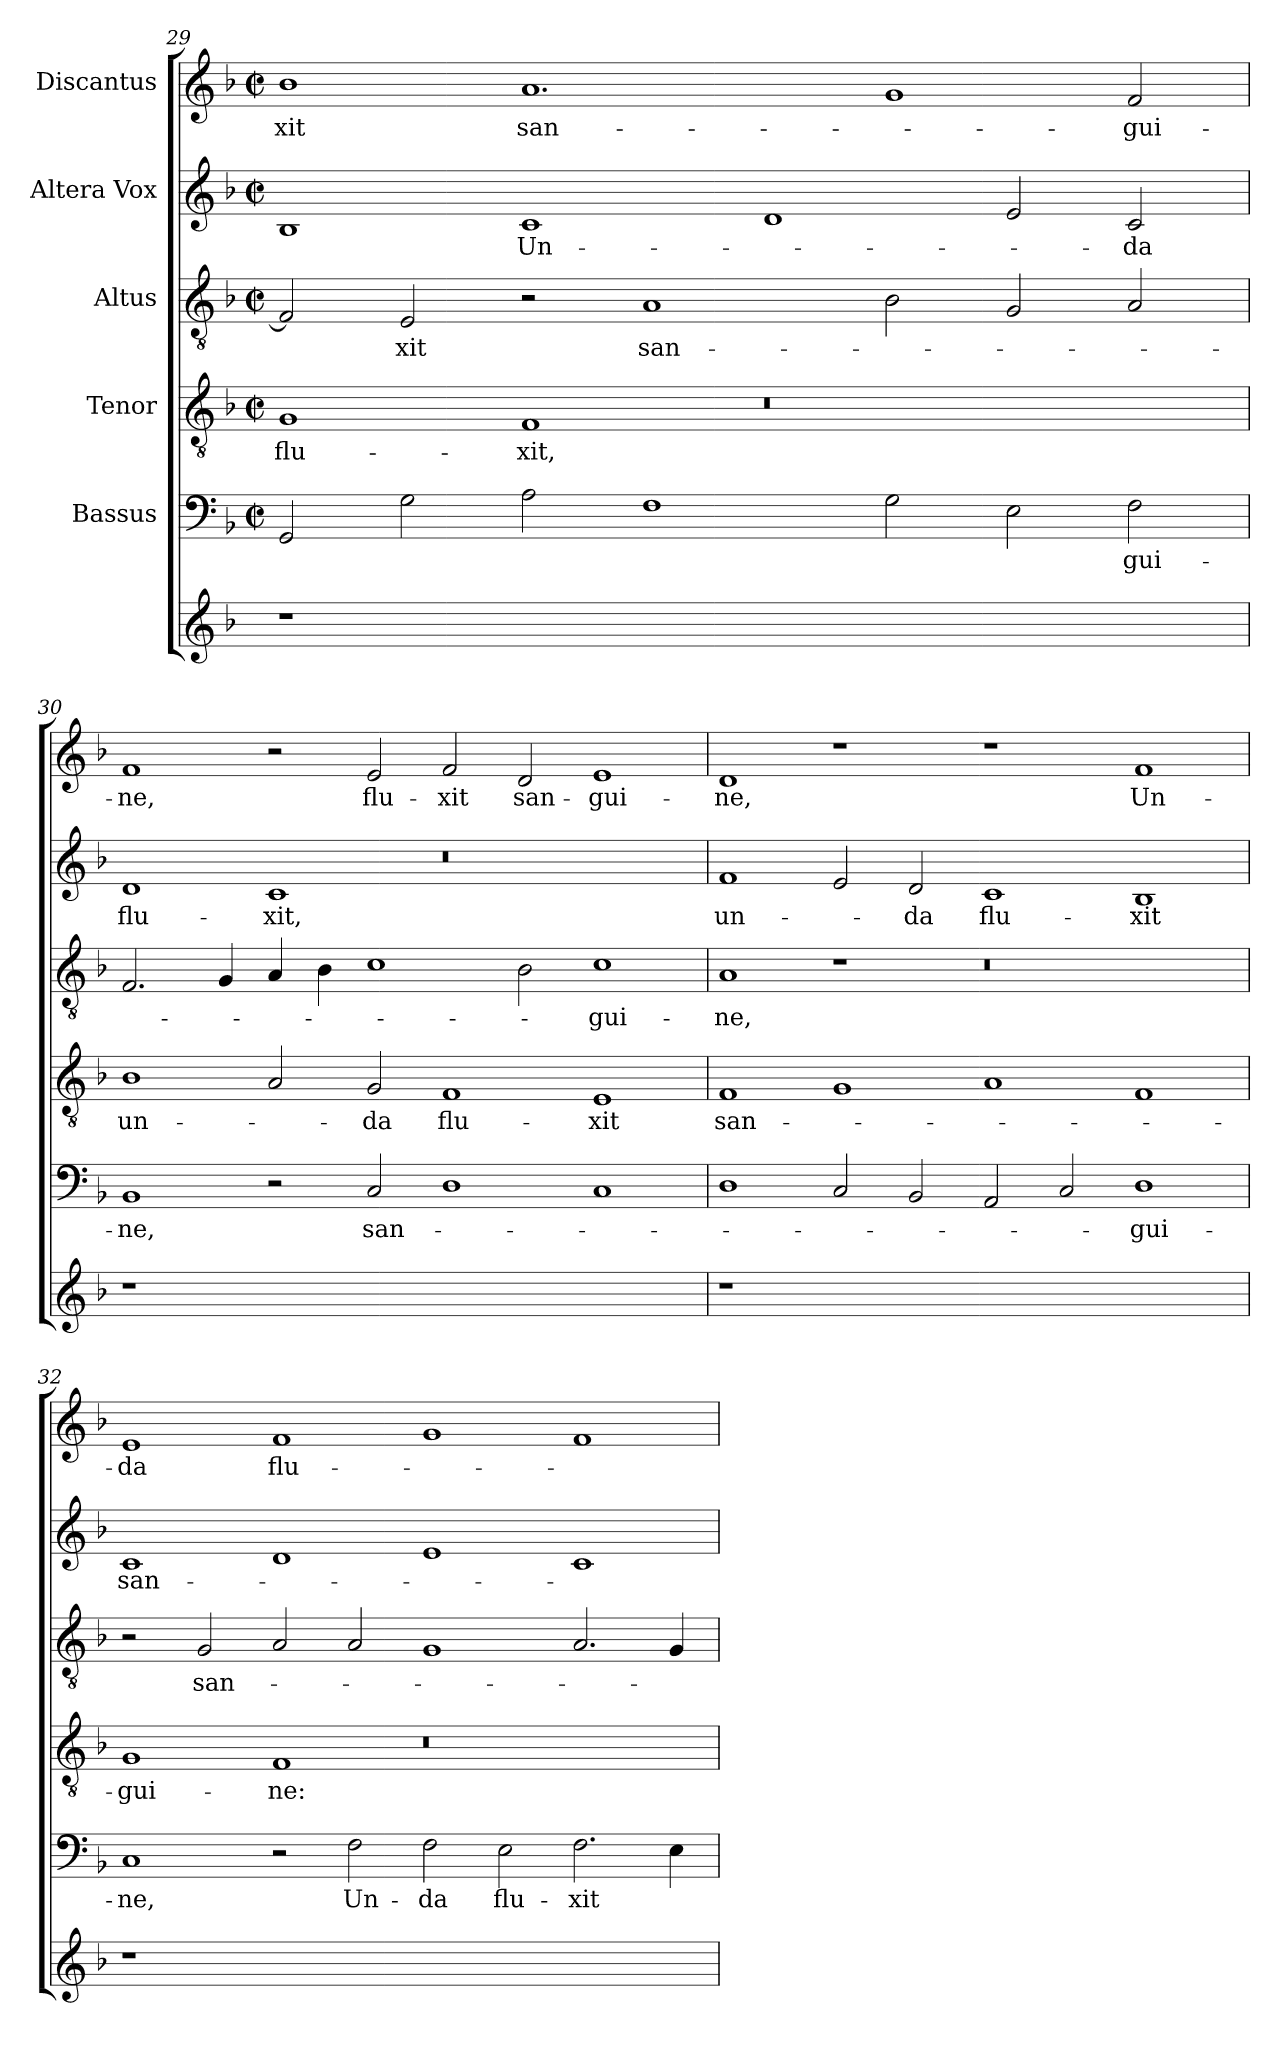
**kern	**kern	**text	**kern	**text	**kern	**text	**kern	**text	**kern	**text
*part6	*part5	*part5	*part4	*part4	*part3	*part3	*part2	*part2	*part1	*part1
*staff6	*staff5	*staff5	*staff4	*staff4	*staff3	*staff3	*staff2	*staff2	*staff1	*staff1
*	*I"Bassus	*	*I"Tenor	*	*I"Altus	*	*I"Altera Vox	*	*I"Discantus	*
*clefG2	*clefF4	*	*clefGv2	*	*clefGv2	*	*clefG2	*	*clefG2	*
*k[b-]	*k[b-]	*	*k[b-]	*	*k[b-]	*	*k[b-]	*	*k[b-]	*
*F:	*F:	*	*F:	*	*F:	*	*F:	*	*F:	*
*	*M2/2	*	*M2/2	*	*M2/2	*	*M2/2	*	*M2/2	*
*	*met(c|)	*	*met(c|)	*	*met(c|)	*	*met(c|)	*	*met(c|)	*
=29	=29	=29	=29	=29	=29	=29	=29	=29	=29	=29
!	!	!	!	!LO:LY:b	!	!	!	!	!	!LO:LY:b
1r	2GG/	.	1G	flu-	2F/]	.	1B-	.	1b-	-xit
!	!	!	!	!	!	!LO:LY:b	!	!	!	!
.	2G\	.	.	.	2E/	-xit	.	.	.	.
!	!	!	!	!LO:LY:b	!	!	!	!LO:LY:b	!	!LO:LY:b
0.ryy	2A\	.	1F	-xit,	2r	.	1c	Un-	1.a	san-
!	!	!	!	!	!	!LO:LY:b	!	!	!	!
.	1F	.	.	.	1A	san-	.	.	.	.
.	.	.	0r	.	.	.	1d	.	.	.
.	2G\	.	.	.	2B-\	.	.	.	1g	.
.	2E\	.	.	.	2G/	.	2e/	.	.	.
!	!	!LO:LY:b	!	!	!	!	!	!LO:LY:b	!	!LO:LY:b
.	2F\	-gui-	.	.	2A/	.	2c/	-da	2f/	-gui-
=30	=30	=30	=30	=30	=30	=30	=30	=30	=30	=30
!	!	!LO:LY:b	!	!LO:LY:b	!	!	!	!LO:LY:b	!	!LO:LY:b
1r	1BB-	-ne,	1B-	un-	2.F/	.	1d	flu-	1f	-ne,
.	.	.	.	.	4G/	.	.	.	.	.
!	!	!	!	!	!	!	!	!LO:LY:b	!	!
0.ryy	2r	.	2A/	.	4A/	.	1c	-xit,	2r	.
.	.	.	.	.	4B-\	.	.	.	.	.
!	!	!LO:LY:b	!	!LO:LY:b	!	!	!	!	!	!LO:LY:b
.	2C/	san-	2G/	-da	1c	.	.	.	2e/	flu-
!	!	!	!	!LO:LY:b	!	!	!	!	!	!LO:LY:b
.	1D	.	1F	flu-	.	.	0r	.	2f/	-xit
!	!	!	!	!	!	!	!	!	!	!LO:LY:b
.	.	.	.	.	2B-\	.	.	.	2d/	san-
!	!	!	!	!LO:LY:b	!	!LO:LY:b	!	!	!	!LO:LY:b
.	1C	.	1E	-xit	1c	-gui-	.	.	1e	-gui-
!!LO:PB:g=z
=31	=31	=31	=31	=31	=31	=31	=31	=31	=31	=31
!	!	!	!	!LO:LY:b	!	!LO:LY:b	!	!LO:LY:b	!	!LO:LY:b
1r	1D	.	1F	san-	1A	-ne,	1f	un-	1d	-ne,
0.ryy	2C/	.	1G	.	1r	.	2e/	.	1r	.
!	!	!	!	!	!	!	!	!LO:LY:b	!	!
.	2BB-/	.	.	.	.	.	2d/	-da	.	.
!	!	!	!	!	!	!	!	!LO:LY:b	!	!
.	2AA/	.	1A	.	0r	.	1c	flu-	1r	.
.	2C/	.	.	.	.	.	.	.	.	.
!	!	!LO:LY:b	!	!	!	!	!	!LO:LY:b	!	!LO:LY:b
.	1D	-gui-	1F	.	.	.	1B-	-xit	1f	Un-
=32	=32	=32	=32	=32	=32	=32	=32	=32	=32	=32
!	!	!LO:LY:b	!	!LO:LY:b	!	!	!	!LO:LY:b	!	!LO:LY:b
1r	1C	-ne,	1G	-gui-	2r	.	1c	san-	1e	-da
!	!	!	!	!	!	!LO:LY:b	!	!	!	!
.	.	.	.	.	2G/	san-	.	.	.	.
!	!	!	!	!LO:LY:b	!	!	!	!	!	!LO:LY:b
0.ryy	2r	.	1F	-ne:	2A/	.	1d	.	1f	flu-
!	!	!LO:LY:b	!	!	!	!	!	!	!	!
.	2F\	Un-	.	.	2A/	.	.	.	.	.
!	!	!LO:LY:b	!	!	!	!	!	!	!	!
.	2F\	-da	0r	.	1G	.	1e	.	1g	.
!	!	!LO:LY:b	!	!	!	!	!	!	!	!
.	2E\	flu-	.	.	.	.	.	.	.	.
!	!	!LO:LY:b	!	!	!	!	!	!	!	!
.	2.F\	-xit	.	.	2.A/	.	1c	.	1f	.
.	4E\	.	.	.	4G/	.	.	.	.	.
=	=	=	=	=	=	=	=	=	=	=
*-	*-	*-	*-	*-	*-	*-	*-	*-	*-	*-
